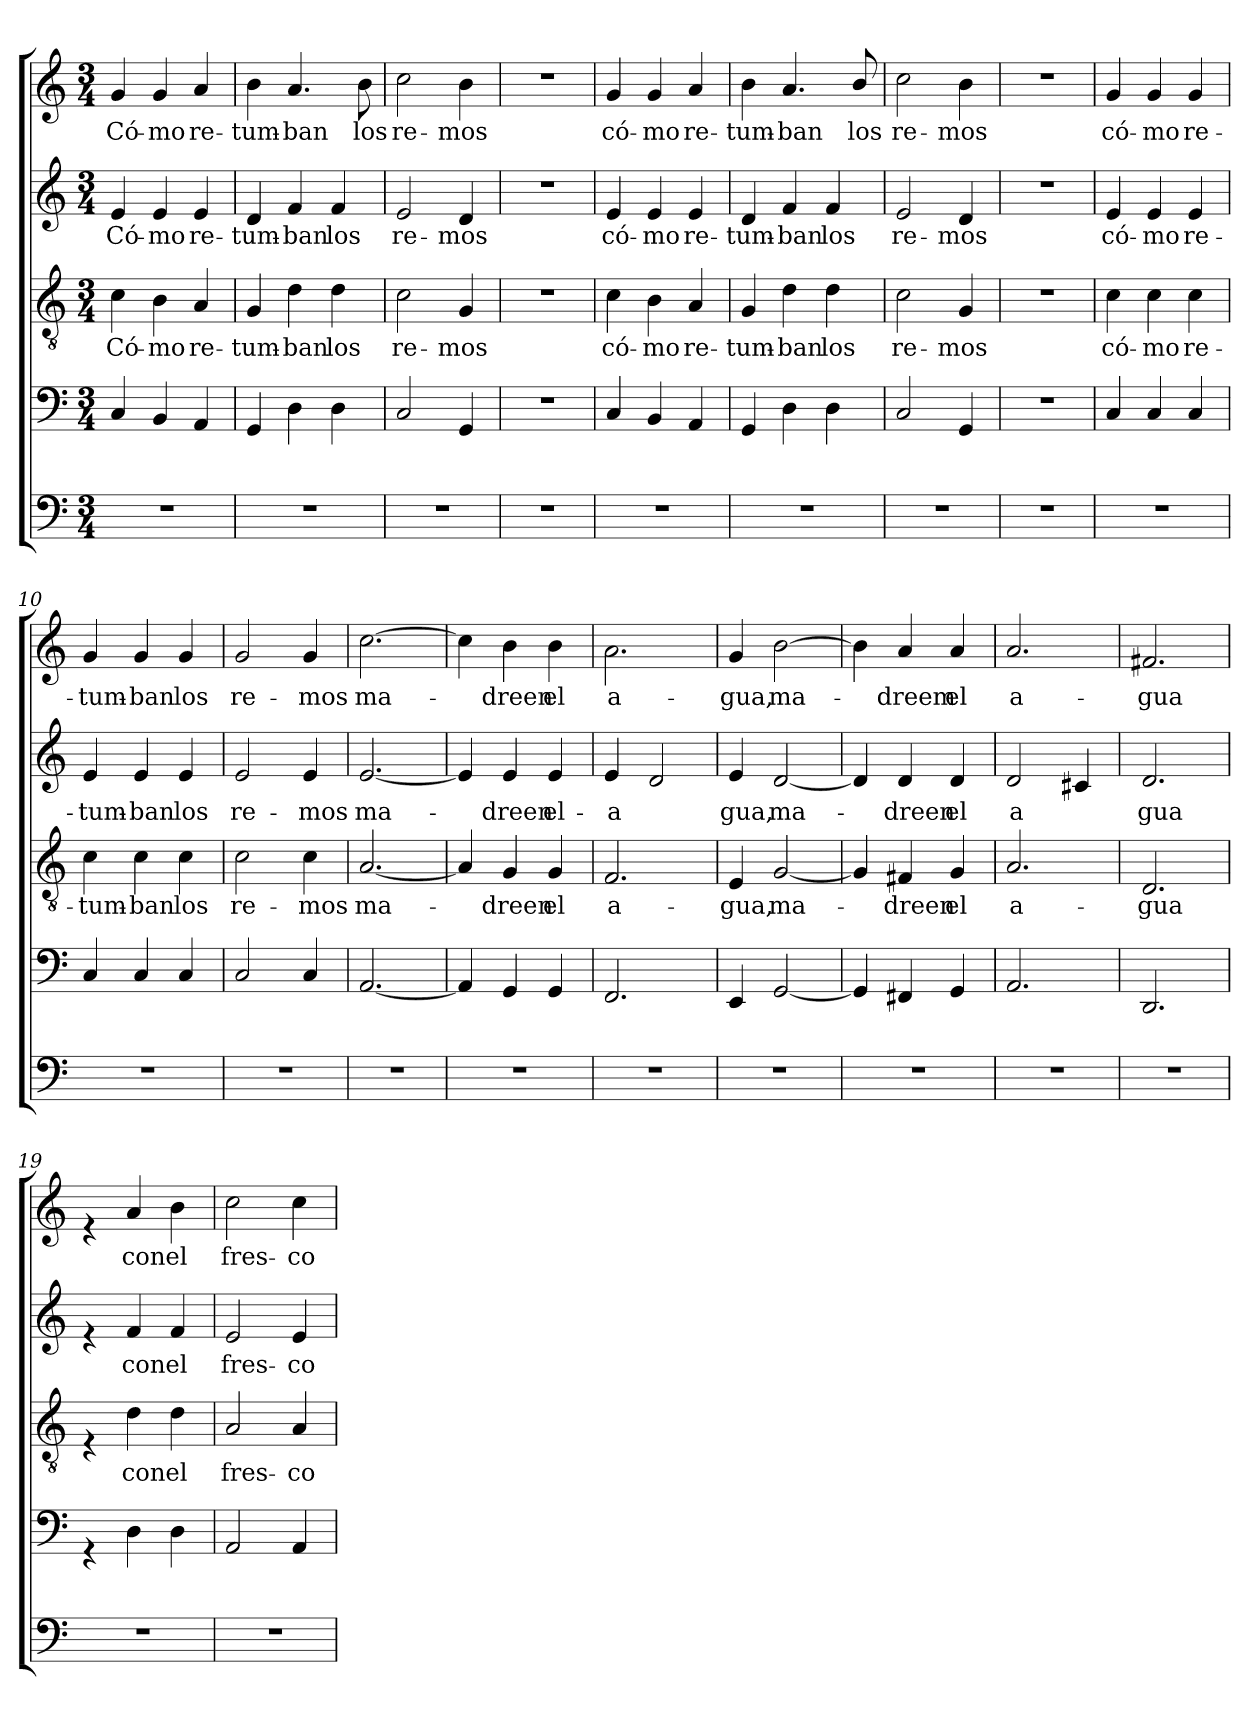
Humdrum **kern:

**kern	**kern	**kern	**text	**kern	**text	**kern	**text
*part5	*part4	*part3	*part3	*part2	*part2	*part1	*part1
*staff5	*staff4	*staff3	*staff3	*staff2	*staff2	*staff1	*staff1
*clefF4	*clefF4	*clefGv2	*	*clefG2	*	*clefG2	*
*k[]	*k[]	*k[]	*	*k[]	*	*k[]	*
*C:	*C:	*C:	*	*C:	*	*C:	*
*M3/4	*M3/4	*M3/4	*	*M3/4	*	*M3/4	*
=1	=1	=1	=1	=1	=1	=1	=1
!	!	!	!LO:LY:b	!	!LO:LY:b	!	!LO:LY:b
2.r	4C/	4c\	Có-	4e/	Có-	4g/	Có-
!	!	!	!LO:LY:b	!	!LO:LY:b	!	!LO:LY:b
.	4BB/	4B\	-mo	4e/	-mo	4g/	-mo
!	!	!	!LO:LY:b	!	!LO:LY:b	!	!LO:LY:b
.	4AA/	4A/	re-	4e/	re-	4a/	re-
=2	=2	=2	=2	=2	=2	=2	=2
!	!	!	!LO:LY:b	!	!LO:LY:b	!	!LO:LY:b
2.r	4GG/	4G/	-tum-	4d/	-tum-	4b\	-tum-
!	!	!	!LO:LY:b	!	!LO:LY:b	!	!LO:LY:b
.	4D\	4d\	-ban	4f/	-ban	4.a/	-ban
!	!	!	!LO:LY:b	!	!LO:LY:b	!	!
.	4D\	4d\	los	4f/	los	.	.
!	!	!	!	!	!	!	!LO:LY:b
.	.	.	.	.	.	8b\	los
=3	=3	=3	=3	=3	=3	=3	=3
!	!	!	!LO:LY:b	!	!LO:LY:b	!	!LO:LY:b
2.r	2C/	2c\	re-	2e/	re-	2cc\	re-
!	!	!	!LO:LY:b	!	!LO:LY:b	!	!LO:LY:b
.	4GG/	4G/	-mos	4d/	-mos	4b\	-mos
=4	=4	=4	=4	=4	=4	=4	=4
2.r	2.r	2.r	.	2.r	.	2.r	.
=5	=5	=5	=5	=5	=5	=5	=5
!	!	!	!LO:LY:b	!	!LO:LY:b	!	!LO:LY:b
2.r	4C/	4c\	có-	4e/	có-	4g/	có-
!	!	!	!LO:LY:b	!	!LO:LY:b	!	!LO:LY:b
.	4BB/	4B\	-mo	4e/	-mo	4g/	-mo
!	!	!	!LO:LY:b	!	!LO:LY:b	!	!LO:LY:b
.	4AA/	4A/	re-	4e/	re-	4a/	re-
=6	=6	=6	=6	=6	=6	=6	=6
!	!	!	!LO:LY:b	!	!LO:LY:b	!	!LO:LY:b
2.r	4GG/	4G/	-tum-	4d/	-tum-	4b\	-tum-
!	!	!	!LO:LY:b	!	!LO:LY:b	!	!LO:LY:b
.	4D\	4d\	-ban	4f/	-ban	4.a/	-ban
!	!	!	!LO:LY:b	!	!LO:LY:b	!	!
.	4D\	4d\	los	4f/	los	.	.
!	!	!	!	!	!	!	!LO:LY:b
.	.	.	.	.	.	8b/	los
=7	=7	=7	=7	=7	=7	=7	=7
!	!	!	!LO:LY:b	!	!LO:LY:b	!	!LO:LY:b
2.r	2C/	2c\	re-	2e/	re-	2cc\	re-
!	!	!	!LO:LY:b	!	!LO:LY:b	!	!LO:LY:b
.	4GG/	4G/	-mos	4d/	-mos	4b\	-mos
=8	=8	=8	=8	=8	=8	=8	=8
2.r	2.r	2.r	.	2.r	.	2.r	.
!!LO:LB:g=z
=9	=9	=9	=9	=9	=9	=9	=9
!	!	!	!LO:LY:b	!	!LO:LY:b	!	!LO:LY:b
2.r	4C/	4c\	có-	4e/	có-	4g/	có-
!	!	!	!LO:LY:b	!	!LO:LY:b	!	!LO:LY:b
.	4C/	4c\	-mo	4e/	-mo	4g/	-mo
!	!	!	!LO:LY:b	!	!LO:LY:b	!	!LO:LY:b
.	4C/	4c\	re-	4e/	re-	4g/	re-
=10	=10	=10	=10	=10	=10	=10	=10
!	!	!	!LO:LY:b	!	!LO:LY:b	!	!LO:LY:b
2.r	4C/	4c\	-tum-	4e/	-tum-	4g/	-tum-
!	!	!	!LO:LY:b	!	!LO:LY:b	!	!LO:LY:b
.	4C/	4c\	-ban	4e/	-ban	4g/	-ban
!	!	!	!LO:LY:b	!	!LO:LY:b	!	!LO:LY:b
.	4C/	4c\	los	4e/	los	4g/	los
=11	=11	=11	=11	=11	=11	=11	=11
!	!	!	!LO:LY:b	!	!LO:LY:b	!	!LO:LY:b
2.r	2C/	2c\	re-	2e/	re-	2g/	re-
!	!	!	!LO:LY:b	!	!LO:LY:b	!	!LO:LY:b
.	4C/	4c\	-mos	4e/	-mos	4g/	-mos
=12	=12	=12	=12	=12	=12	=12	=12
!	!	!	!LO:LY:b	!	!LO:LY:b	!	!LO:LY:b
2.r	[<2.AA/	[<2.A/	ma-	[<2.e/	ma-	[>2.cc\	ma-
=13	=13	=13	=13	=13	=13	=13	=13
2.r	4AA/]	4A/]	.	4e/]	.	4cc\]	.
!	!	!	!LO:LY:b	!	!LO:LY:b	!	!LO:LY:b
.	4GG/	4G/	-dreen	4e/	-dreen	4b\	-dreen
!	!	!	!LO:LY:b	!	!LO:LY:b	!	!LO:LY:b
.	4GG/	4G/	el	4e/	el-	4b\	el
=14	=14	=14	=14	=14	=14	=14	=14
!	!	!	!LO:LY:b	!	!LO:LY:b	!	!LO:LY:b
2.r	2.FF/	2.F/	a-	4e/	-a	2.a\	a-
.	.	.	.	2d/	.	.	.
=15	=15	=15	=15	=15	=15	=15	=15
!	!	!	!LO:LY:b	!	!LO:LY:b	!	!LO:LY:b
2.r	4EE/	4E/	-gua,	4e/	gua,	4g/	-gua,
!	!	!	!LO:LY:b	!	!LO:LY:b	!	!LO:LY:b
.	[<2GG/	[<2G/	ma-	[<2d/	ma-	[>2b\	ma-
=16	=16	=16	=16	=16	=16	=16	=16
2.r	4GG/]	4G/]	.	4d/]	.	4b\]	.
!	!	!	!LO:LY:b	!	!LO:LY:b	!	!LO:LY:b
.	4FF#X/	4F#X/	-dreen	4d/	-dreen	4a/	-dreem
!	!	!	!LO:LY:b	!	!LO:LY:b	!	!LO:LY:b
.	4GG/	4G/	el	4d/	el	4a/	el
!!LO:LB:g=z
=17	=17	=17	=17	=17	=17	=17	=17
!	!	!	!LO:LY:b	!	!LO:LY:b	!	!LO:LY:b
2.r	2.AA/	2.A/	a-	2d/	a	2.a/	a-
.	.	.	.	4c#X/	.	.	.
=18	=18	=18	=18	=18	=18	=18	=18
!	!	!	!LO:LY:b	!	!LO:LY:b	!	!LO:LY:b
2.r	2.DD/	2.D/	-gua	2.d/	gua	2.f#X/	-gua
=19	=19	=19	=19	=19	=19	=19	=19
2.r	4rGG	4rE	.	4re	.	4re	.
!	!	!	!LO:LY:b	!	!LO:LY:b	!	!LO:LY:b
.	4D\	4d\	con	4f/	con	4a/	con
!	!	!	!LO:LY:b	!	!LO:LY:b	!	!LO:LY:b
.	4D\	4d\	el	4f/	el	4b\	el
=20	=20	=20	=20	=20	=20	=20	=20
!	!	!	!LO:LY:b	!	!LO:LY:b	!	!LO:LY:b
2.r	2AA/	2A/	fres-	2e/	fres-	2cc\	fres-
!	!	!	!LO:LY:b	!	!LO:LY:b	!	!LO:LY:b
.	4AA/	4A/	-co	4e/	-co	4cc\	-co
=	=	=	=	=	=	=	=
*-	*-	*-	*-	*-	*-	*-	*-
